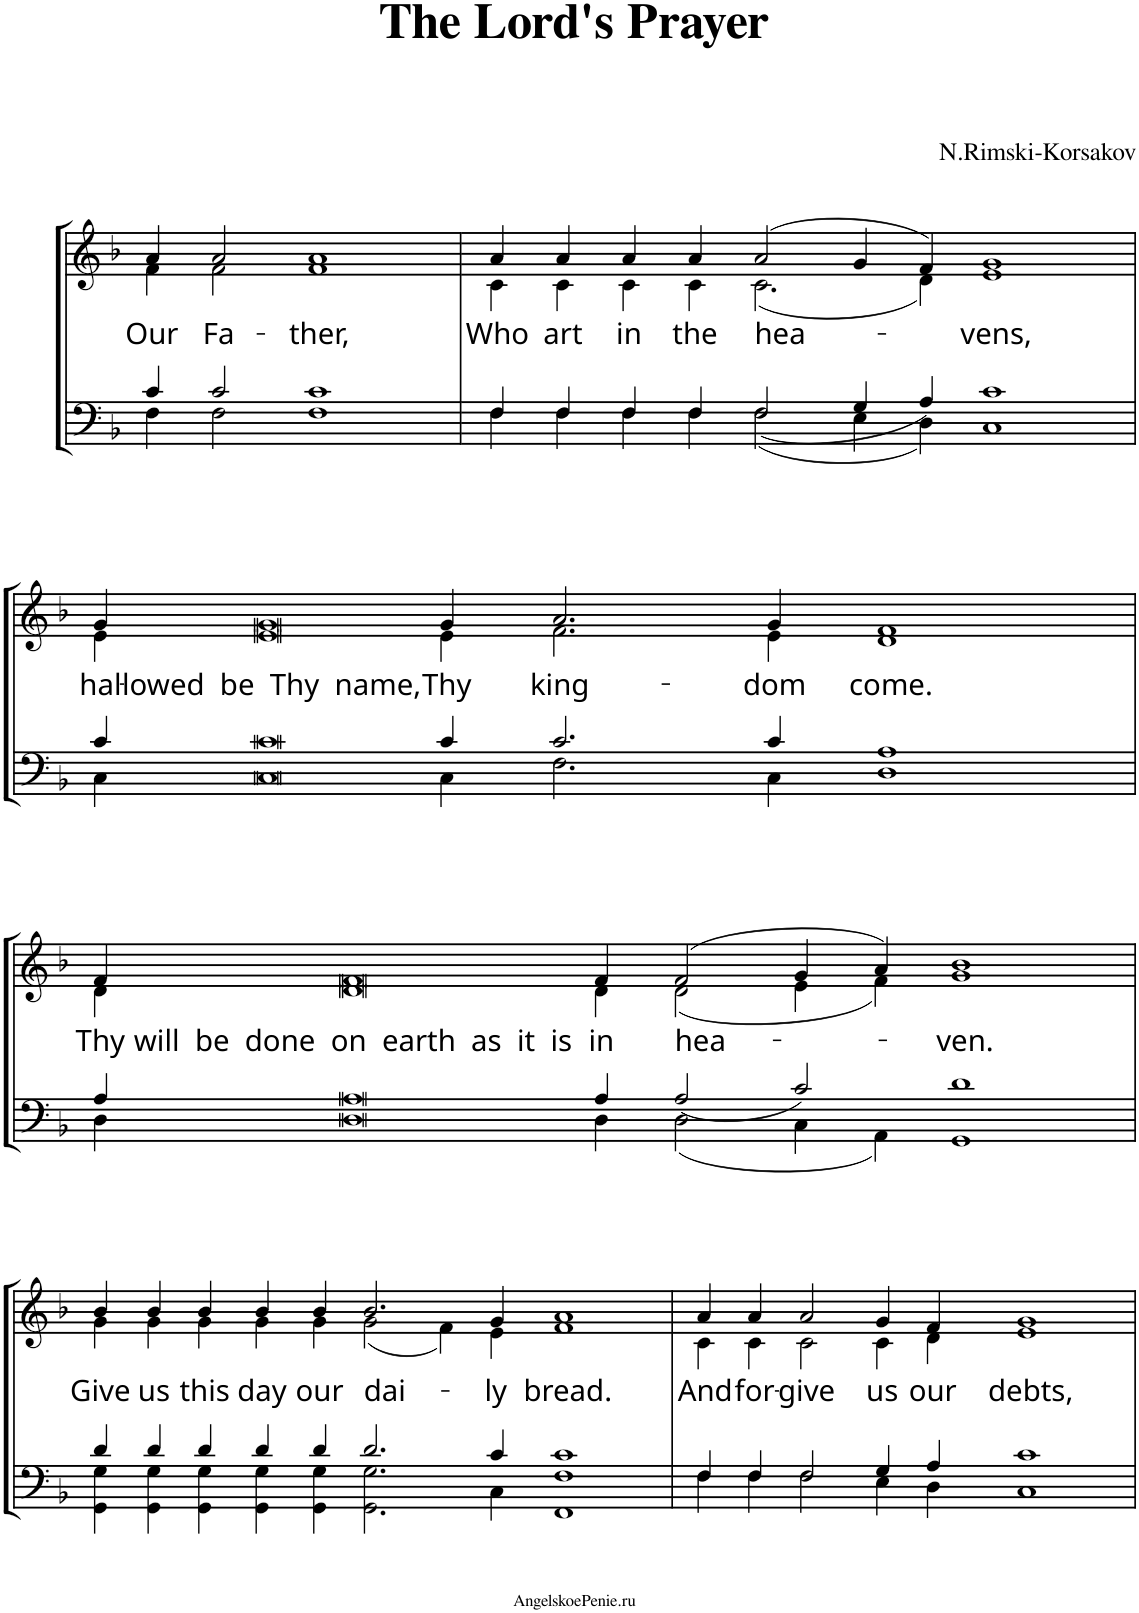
**kern	**kern	**text
*part1	*part1	*part1
*staff2	*staff1	*staff1
*I"Piano	*	*
*I'Pno.	*	*
*clefF4	*clefG2	*
*k[b-]	*k[b-]	*
*M63/4	*M63/4	*
=1	=1	=1
*^	*^	*
*	*^	*	*	*
!	!	!	!	!	!LO:LY:b
000ryy	4c/	4F\	4a/	4f\	Our
!	!	!	!	!	!LO:LY:b
.	2c/	2F\	2a/	2f\	Fa-
!	!	!	!	!	!LO:LY:b
.	1c	1F	1a	1f	-ther,
.	1%14ryy	1%14ryy	1%14ryy	1%14ryy	.
4%31ryy	.	.	.	.	.
=2	=2	=2	=2	=2	=2
!	!	!	!	!	!LO:LY:b
000ryy	4F/	4F\	4a/	4c\	Who
!	!	!	!	!	!LO:LY:b
.	4F/	4F\	4a/	4c\	art
!	!	!	!	!	!LO:LY:b
.	4F/	4F\	4a/	4c\	in
!	!	!	!	!	!LO:LY:b
.	4F/	4F\	4a/	4c\	the
!	!	!	!	!	!LO:LY:b
.	2F/	2F\	(2a/	(2.c\	hea-
.	4G/	4E\	4g/	.	.
.	4A/	4D\	4f/)	4d\)	.
!	!	!	!	!	!LO:LY:b
.	1c	1C	1g	1e	-vens,
.	1ryy	1ryy	000ryy	000ryy	.
.	1ryy	1ryy	.	.	.
.	1ryy	1ryy	.	.	.
.	1ryy	1ryy	.	.	.
.	1ryy	1ryy	.	.	.
4%31ryy	1ryy	1ryy	.	.	.
.	1ryy	1ryy	.	.	.
.	1ryy	1ryy	.	.	.
.	1ryy	1ryy	00ryy	00ryy	.
.	4%15ryy	4%15ryy	.	.	.
.	.	.	2.ryy	2.ryy	.
!!LO:LB:g=z	!!
=3	=3	=3	=3	=3	=3
!	!	!	!	!	!LO:LY:b
000ryy	4c/	4C\	4g/	4e\	hal-
!	!	!	!	!	!LO:LY:b
.	4c	4C	4g	4e	-lowed be Thy name,
!	!	!	!	!	!LO:LY:b
.	4c/	4C\	4g/	4e\	Thy
!	!	!	!	!	!LO:LY:b
.	2.c/	2.F\	2.a/	2.f\	king-
!	!	!	!	!	!LO:LY:b
.	4c/	4C\	4g/	4e\	-dom
!	!	!	!	!	!LO:LY:b
.	1A	1D	1f	1d	come.
.	1ryy	1ryy	000ryy	000ryy	.
.	000.ryy	000.ryy	.	.	.
4%31ryy	.	.	.	.	.
.	.	.	00ryy	00ryy	.
.	.	.	1ryy	1ryy	.
!!LO:LB:g=z	!!
=4	=4	=4	=4	=4	=4
!	!	!	!	!	!LO:LY:b
000ryy	4A/	4D\	4f/	4d\	Thy
!	!	!	!	!	!LO:LY:b
.	4A	4D	4f	4d	will be done on earth as it is
!	!	!	!	!	!LO:LY:b
.	4A/	4D\	4f/	4d\	in
!	!	!	!	!	!LO:LY:b
.	2A/	2D\	(2f/	(2d\	hea-
.	2c/	4C\	4g/	4e\	.
.	.	4AA\	4a/)	4f\)	.
!	!	!	!	!	!LO:LY:b
.	1d	1GG	1b-	1g	-ven.
.	1ryy	1ryy	000ryy	000ryy	.
.	000.ryy	000.ryy	.	.	.
4%31ryy	.	.	.	.	.
.	.	.	00ryy	00ryy	.
.	.	.	1ryy	1ryy	.
!!LO:LB:g=z	!!
=5	=5	=5	=5	=5	=5
!	!	!	!	!	!LO:LY:b
000ryy	4d/	4GG\ 4G\	4b-/	4g\	Give
!	!	!	!	!	!LO:LY:b
.	4d/	4GG\ 4G\	4b-/	4g\	us
!	!	!	!	!	!LO:LY:b
.	4d/	4GG\ 4G\	4b-/	4g\	this
!	!	!	!	!	!LO:LY:b
.	4d/	4GG\ 4G\	4b-/	4g\	day
!	!	!	!	!	!LO:LY:b
.	4d/	4GG\ 4G\	4b-/	4g\	our
!	!	!	!	!	!LO:LY:b
.	2.d/	2.GG\ 2.G\	2.b-/	(2g\	dai-
.	.	.	.	4f\)	.
!	!	!	!	!	!LO:LY:b
.	4c/	4C\	4g/	4e\	-ly
!	!	!	!	!	!LO:LY:b
.	1c	1FF 1F	1a	1f	bread.
.	1ryy	1ryy	000ryy	000ryy	.
.	1ryy	1ryy	.	.	.
.	1ryy	1ryy	.	.	.
.	1ryy	1ryy	.	.	.
.	1ryy	1ryy	.	.	.
4%31ryy	.	.	.	.	.
.	2%15ryy	2%15ryy	.	.	.
.	.	.	00ryy	00ryy	.
.	.	.	2ryy	2ryy	.
=6	=6	=6	=6	=6	=6
!	!	!	!	!	!LO:LY:b
000ryy	4F/	4F\	4a/	4c\	And
!	!	!	!	!	!LO:LY:b
.	4F/	4F\	4a/	4c\	for-
!	!	!	!	!	!LO:LY:b
.	2F/	2F\	2a/	2c\	-give
!	!	!	!	!	!LO:LY:b
.	4G/	4E\	4g/	4c\	us
!	!	!	!	!	!LO:LY:b
.	4A/	4D\	4f/	4d\	our
!	!	!	!	!	!LO:LY:b
.	1c	1C	1g	1e	debts,
.	1ryy	1ryy	000ryy	000ryy	.
.	1ryy	1ryy	.	.	.
.	1ryy	1ryy	.	.	.
.	1ryy	1ryy	.	.	.
.	1ryy	1ryy	.	.	.
.	1ryy	1ryy	.	.	.
4%31ryy	.	.	.	.	.
.	1ryy	1ryy	.	.	.
.	1ryy	1ryy	.	.	.
.	1ryy	1ryy	00ryy	00ryy	.
.	1ryy	1ryy	.	.	.
.	1ryy	1ryy	.	.	.
.	1ryy	1ryy	.	.	.
.	1ryy	1ryy	1ryy	1ryy	.
.	4ryy	4ryy	4ryy	4ryy	.
*v	*v	*v	*	*	*
*	*v	*v	*
=	=	=
*-	*-	*-
